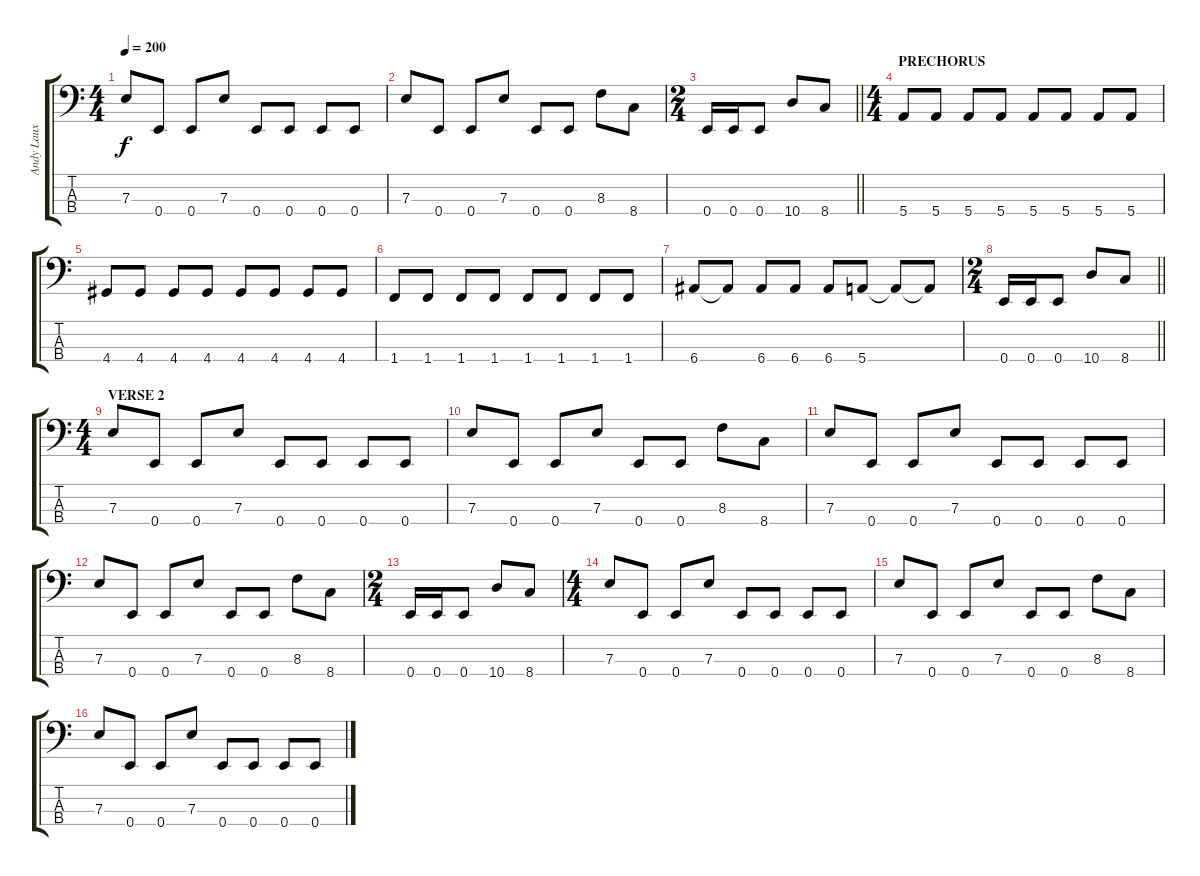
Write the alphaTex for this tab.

\track ("Andy Laux" "Andy Laux") {instrument electricbasspick}
\staff {score tabs}
\tuning (G2 D2 A1 E1) {hide}
\ts (4 4)
\tempo 200
\clef f4
\ks c
7.3.8{dy f} 0.4.8 0.4.8 7.3.8 0.4.8 0.4.8 0.4.8 0.4.8 |
7.3.8 0.4.8 0.4.8 7.3.8 0.4.8 0.4.8 8.3.8 8.4.8 |
\ts (2 4)
\barLineRight lightlight
0.4.16 0.4.16 0.4.8 10.4.8 8.4.8 |
\ts (4 4)
\section ("" "PRECHORUS")
5.4.8 5.4.8 5.4.8 5.4.8 5.4.8 5.4.8 5.4.8 5.4.8 |
4.4.8 4.4.8 4.4.8 4.4.8 4.4.8 4.4.8 4.4.8 4.4.8 |
1.4.8 1.4.8 1.4.8 1.4.8 1.4.8 1.4.8 1.4.8 1.4.8 |
6.4.8 6.4{t}.8 6.4.8 6.4.8 6.4.8 5.4.8 5.4{t}.8 5.4{t}.8 |
\ts (2 4)
\barLineRight lightlight
0.4.16 0.4.16 0.4.8 10.4.8 8.4.8 |
\ts (4 4)
\section ("" "VERSE 2")
7.3.8 0.4.8 0.4.8 7.3.8 0.4.8 0.4.8 0.4.8 0.4.8 |
7.3.8 0.4.8 0.4.8 7.3.8 0.4.8 0.4.8 8.3.8 8.4.8 |
7.3.8 0.4.8 0.4.8 7.3.8 0.4.8 0.4.8 0.4.8 0.4.8 |
7.3.8 0.4.8 0.4.8 7.3.8 0.4.8 0.4.8 8.3.8 8.4.8 |
\ts (2 4)
0.4.16 0.4.16 0.4.8 10.4.8 8.4.8 |
\ts (4 4)
7.3.8 0.4.8 0.4.8 7.3.8 0.4.8 0.4.8 0.4.8 0.4.8 |
7.3.8 0.4.8 0.4.8 7.3.8 0.4.8 0.4.8 8.3.8 8.4.8 |
7.3.8 0.4.8 0.4.8 7.3.8 0.4.8 0.4.8 0.4.8 0.4.8
